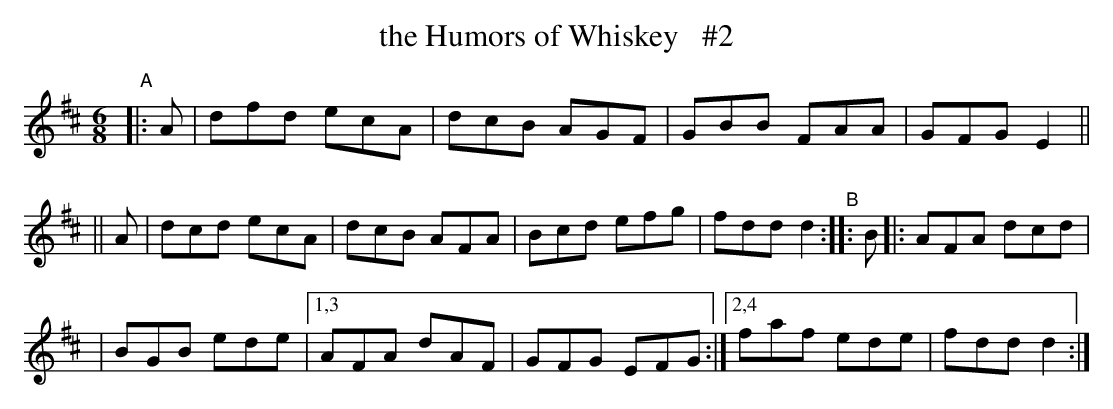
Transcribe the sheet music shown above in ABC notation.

X:1
T: the Humors of Whiskey   #2
M: 6/8
L: 1/8
K: D
"^A"|: A | dfd ecA | dcB AGF | GBB FAA | GFG E2 ||
|| A | dcd ecA | dcB AFA | Bcd efg | fdd d2 "^B":: B |: AFA dcd |
| BGB ede |[1,3 AFA dAF | GFG EFG :|[2,4 faf ede | fdd d2 :|
